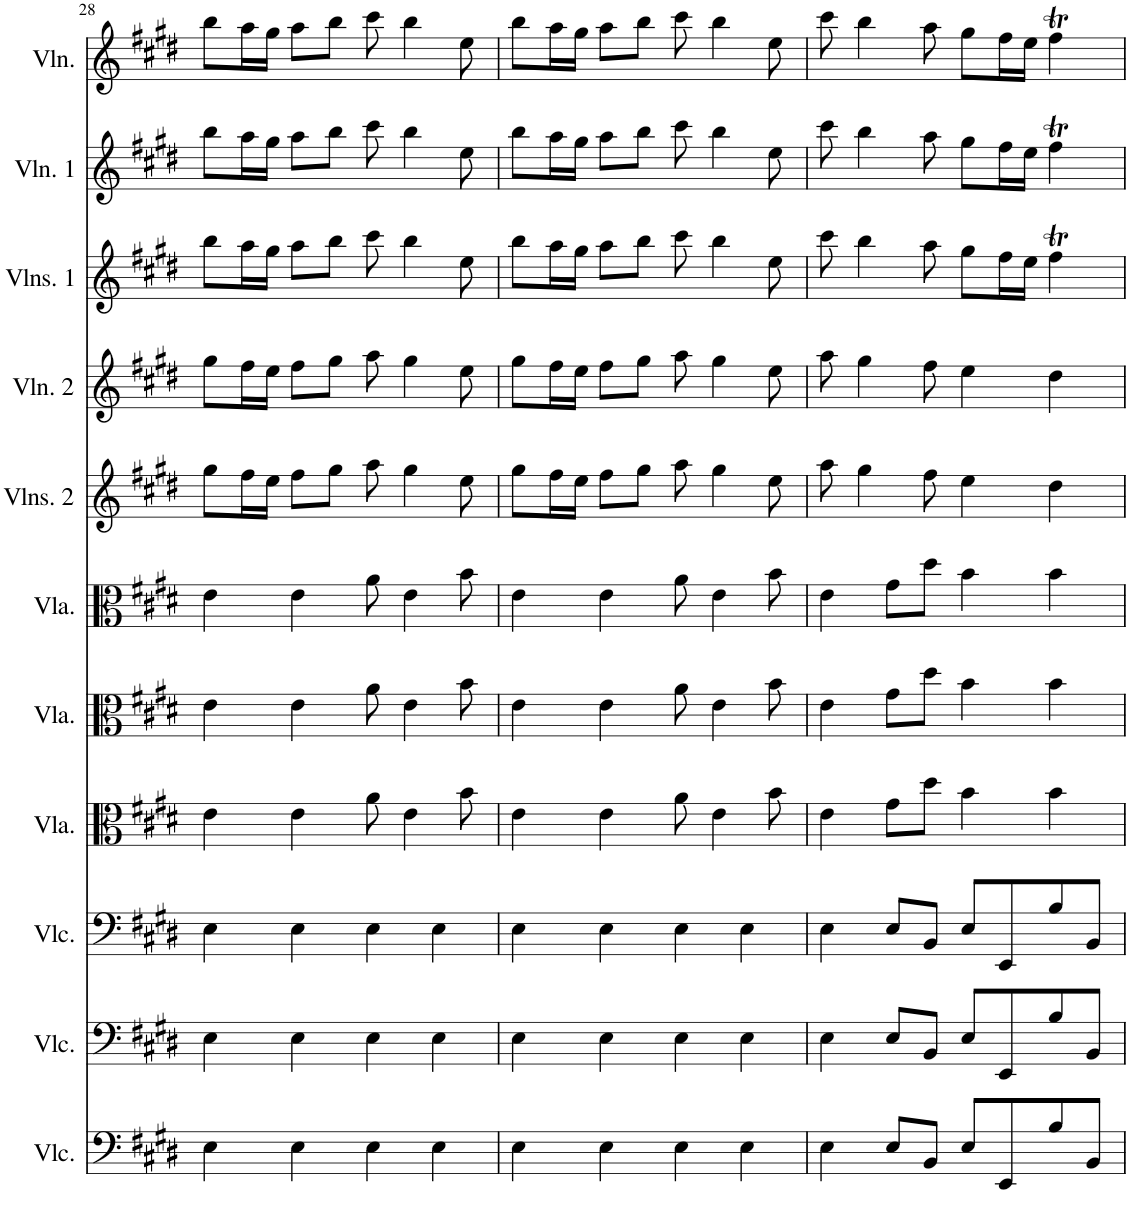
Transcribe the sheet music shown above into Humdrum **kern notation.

**kern	**kern	**kern	**kern	**kern	**kern	**kern	**kern	**kern	**kern	**kern
*part11	*part10	*part9	*part8	*part7	*part6	*part5	*part4	*part3	*part2	*part1
*staff11	*staff10	*staff9	*staff8	*staff7	*staff6	*staff5	*staff4	*staff3	*staff2	*staff1
*I"Violoncello	*I"Violoncello	*I"Violoncello	*I"Viola	*I"Viola	*I"Viola	*I"Violins 2	*I"Violin 2	*I"Violins 1	*I"Violin 1	*I"Violin
*I'Vlc.	*I'Vlc.	*I'Vlc.	*I'Vla.	*I'Vla.	*I'Vla.	*I'Vlns. 2	*I'Vln. 2	*I'Vlns. 1	*I'Vln. 1	*I'Vln.
!!LO:PB:g=z
*clefF4	*clefF4	*clefF4	*clefC3	*clefC3	*clefC3	*clefG2	*clefG2	*clefG2	*clefG2	*clefG2
*k[f#c#g#d#]	*k[f#c#g#d#]	*k[f#c#g#d#]	*k[f#c#g#d#]	*k[f#c#g#d#]	*k[f#c#g#d#]	*k[f#c#g#d#]	*k[f#c#g#d#]	*k[f#c#g#d#]	*k[f#c#g#d#]	*k[f#c#g#d#]
*M4/4	*M4/4	*M4/4	*M4/4	*M4/4	*M4/4	*M4/4	*M4/4	*M4/4	*M4/4	*M4/4
=28	=28	=28	=28	=28	=28	=28	=28	=28	=28	=28
4E\	4E\	4E\	4e\	4e\	4e\	8gg#\L	8gg#\L	8bb\L	8bb\L	8bb\L
.	.	.	.	.	.	16ff#\L	16ff#\L	16aa\L	16aa\L	16aa\L
.	.	.	.	.	.	16ee\JJ	16ee\JJ	16gg#\JJ	16gg#\JJ	16gg#\JJ
4E\	4E\	4E\	4e\	4e\	4e\	8ff#\L	8ff#\L	8aa\L	8aa\L	8aa\L
.	.	.	.	.	.	8gg#\J	8gg#\J	8bb\J	8bb\J	8bb\J
4E\	4E\	4E\	8a\	8a\	8a\	8aa\	8aa\	8ccc#\	8ccc#\	8ccc#\
.	.	.	4e\	4e\	4e\	4gg#\	4gg#\	4bb\	4bb\	4bb\
4E\	4E\	4E\	.	.	.	.	.	.	.	.
.	.	.	8b\	8b\	8b\	8ee\	8ee\	8ee\	8ee\	8ee\
=29	=29	=29	=29	=29	=29	=29	=29	=29	=29	=29
4E\	4E\	4E\	4e\	4e\	4e\	8gg#\L	8gg#\L	8bb\L	8bb\L	8bb\L
.	.	.	.	.	.	16ff#\L	16ff#\L	16aa\L	16aa\L	16aa\L
.	.	.	.	.	.	16ee\JJ	16ee\JJ	16gg#\JJ	16gg#\JJ	16gg#\JJ
4E\	4E\	4E\	4e\	4e\	4e\	8ff#\L	8ff#\L	8aa\L	8aa\L	8aa\L
.	.	.	.	.	.	8gg#\J	8gg#\J	8bb\J	8bb\J	8bb\J
4E\	4E\	4E\	8a\	8a\	8a\	8aa\	8aa\	8ccc#\	8ccc#\	8ccc#\
.	.	.	4e\	4e\	4e\	4gg#\	4gg#\	4bb\	4bb\	4bb\
4E\	4E\	4E\	.	.	.	.	.	.	.	.
.	.	.	8b\	8b\	8b\	8ee\	8ee\	8ee\	8ee\	8ee\
=30	=30	=30	=30	=30	=30	=30	=30	=30	=30	=30
4E\	4E\	4E\	4e\	4e\	4e\	8aa\	8aa\	8ccc#\	8ccc#\	8ccc#\
.	.	.	.	.	.	4gg#\	4gg#\	4bb\	4bb\	4bb\
8E/L	8E/L	8E/L	8g#\L	8g#\L	8g#\L	.	.	.	.	.
8BB/J	8BB/J	8BB/J	8dd#\J	8dd#\J	8dd#\J	8ff#\	8ff#\	8aa\	8aa\	8aa\
8E/L	8E/L	8E/L	4b\	4b\	4b\	4ee\	4ee\	8gg#\L	8gg#\L	8gg#\L
8EE/	8EE/	8EE/	.	.	.	.	.	16ff#\L	16ff#\L	16ff#\L
.	.	.	.	.	.	.	.	16ee\JJ	16ee\JJ	16ee\JJ
8B/	8B/	8B/	4b\	4b\	4b\	4dd#\	4dd#\	4ff#T\	4ff#T\	4ff#T\
8BB/J	8BB/J	8BB/J	.	.	.	.	.	.	.	.
=	=	=	=	=	=	=	=	=	=	=
*-	*-	*-	*-	*-	*-	*-	*-	*-	*-	*-
